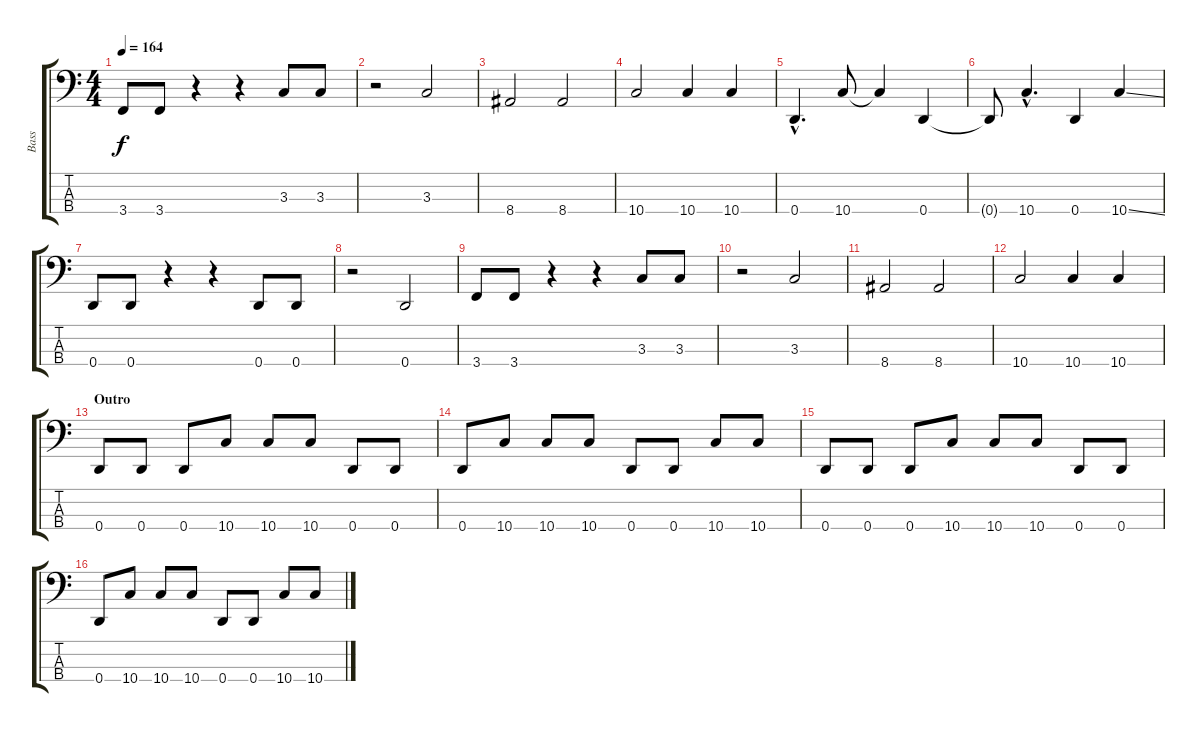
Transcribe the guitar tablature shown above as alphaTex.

\track ("Bass" "Bass") {instrument electricbassfinger}
\staff {score tabs}
\tuning (G2 D2 A1 D1) {hide}
\ts (4 4)
\tempo 164
\clef f4
\ks c
3.4.8{dy f} 3.4.8 r.4 r.4 3.3.8 3.3.8 |
r.2 3.3.2 |
8.4.2 8.4.2 |
10.4.2 10.4.4 10.4.4 |
0.4{hac}.4{d} 10.4.8 10.4{t}.4 0.4.4 |
0.4{t}.8 10.4{hac}.4{d} 0.4.4 10.4{ss}.4 |
0.4.8 0.4.8 r.4 r.4 0.4.8 0.4.8 |
r.2 0.4.2 |
3.4.8 3.4.8 r.4 r.4 3.3.8 3.3.8 |
r.2 3.3.2 |
8.4.2 8.4.2 |
10.4.2 10.4.4 10.4.4 |
\section ("" "Outro")
0.4.8 0.4.8 0.4.8 10.4.8 10.4.8 10.4.8 0.4.8 0.4.8 |
0.4.8 10.4.8 10.4.8 10.4.8 0.4.8 0.4.8 10.4.8 10.4.8 |
0.4.8 0.4.8 0.4.8 10.4.8 10.4.8 10.4.8 0.4.8 0.4.8 |
0.4.8 10.4.8 10.4.8 10.4.8 0.4.8 0.4.8 10.4.8 10.4.8
